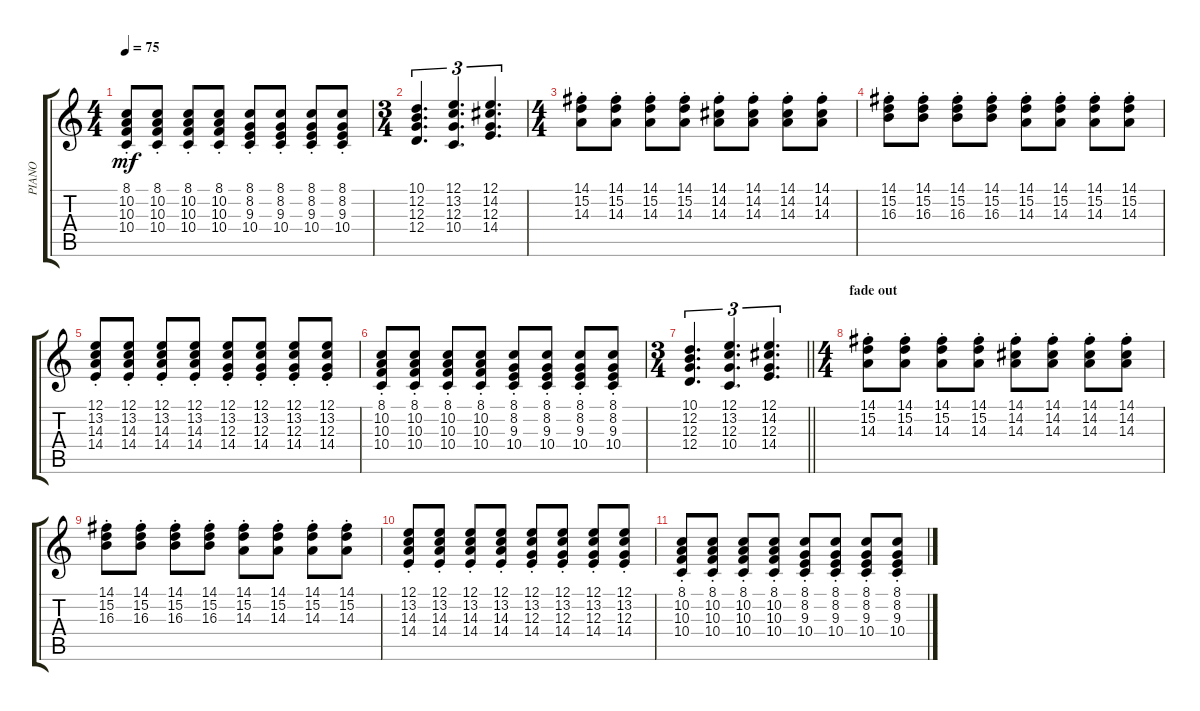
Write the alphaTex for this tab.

\track ("PIANO" "PIANO") {instrument brightacousticpiano}
\staff {score tabs}
\tuning (E4 B3 G3 D3 A2 E2) {hide}
\ts (4 4)
\tempo 75
\clef g2
\ks c
(8.1{st} 10.2{st} 10.3{st} 10.4{st}).8{dy mf} (8.1{st} 10.2{st} 10.3{st} 10.4{st}).8 (8.1{st} 10.2{st} 10.3{st} 10.4{st}).8 (8.1{st} 10.2{st} 10.3{st} 10.4{st}).8 (8.1{st} 8.2{st} 9.3{st} 10.4{st}).8 (8.1{st} 8.2{st} 9.3{st} 10.4{st}).8 (8.1{st} 8.2{st} 9.3{st} 10.4{st}).8 (8.1{st} 8.2{st} 9.3{st} 10.4{st}).8 |
\ts (3 4)
(10.1 12.2 12.3 12.4).4{d tu (3 2)} (12.1 13.2 12.3 10.4).4{d tu (3 2)} (12.1 14.2 12.3 14.4).4{d tu (3 2)} |
\ts (4 4)
(14.1{st} 15.2{st} 14.3{st}).8 (14.1{st} 15.2{st} 14.3{st}).8 (14.1{st} 15.2{st} 14.3{st}).8 (14.1{st} 15.2{st} 14.3{st}).8 (14.1{st} 14.2{st} 14.3{st}).8 (14.1{st} 14.2{st} 14.3{st}).8 (14.1{st} 14.2{st} 14.3{st}).8 (14.1{st} 14.2{st} 14.3{st}).8 |
(14.1{st} 15.2{st} 16.3{st}).8 (14.1{st} 15.2{st} 16.3{st}).8 (14.1{st} 15.2{st} 16.3{st}).8 (14.1{st} 15.2{st} 16.3{st}).8 (14.1{st} 15.2{st} 14.3{st}).8 (14.1{st} 15.2{st} 14.3{st}).8 (14.1{st} 15.2{st} 14.3{st}).8 (14.1{st} 15.2{st} 14.3{st}).8 |
(12.1{st} 13.2{st} 14.3{st} 14.4{st}).8 (12.1{st} 13.2{st} 14.3{st} 14.4{st}).8 (12.1{st} 13.2{st} 14.3{st} 14.4{st}).8 (12.1{st} 13.2{st} 14.3{st} 14.4{st}).8 (12.1{st} 13.2{st} 12.3{st} 14.4{st}).8 (12.1{st} 13.2{st} 12.3{st} 14.4{st}).8 (12.1{st} 13.2{st} 12.3{st} 14.4{st}).8 (12.1{st} 13.2{st} 12.3{st} 14.4{st}).8 |
(8.1{st} 10.2{st} 10.3{st} 10.4{st}).8 (8.1{st} 10.2{st} 10.3{st} 10.4{st}).8 (8.1{st} 10.2{st} 10.3{st} 10.4{st}).8 (8.1{st} 10.2{st} 10.3{st} 10.4{st}).8 (8.1{st} 8.2{st} 9.3{st} 10.4{st}).8 (8.1{st} 8.2{st} 9.3{st} 10.4{st}).8 (8.1{st} 8.2{st} 9.3{st} 10.4{st}).8 (8.1{st} 8.2{st} 9.3{st} 10.4{st}).8 |
\ts (3 4)
\barLineRight lightlight
(10.1 12.2 12.3 12.4).4{d tu (3 2)} (12.1 13.2 12.3 10.4).4{d tu (3 2)} (12.1 14.2 12.3 14.4).4{d tu (3 2)} |
\ts (4 4)
\section ("" "fade out")
(14.1{st} 15.2{st} 14.3{st}).8 (14.1{st} 15.2{st} 14.3{st}).8 (14.1{st} 15.2{st} 14.3{st}).8 (14.1{st} 15.2{st} 14.3{st}).8 (14.1{st} 14.2{st} 14.3{st}).8 (14.1{st} 14.2{st} 14.3{st}).8 (14.1{st} 14.2{st} 14.3{st}).8 (14.1{st} 14.2{st} 14.3{st}).8 |
(14.1{st} 15.2{st} 16.3{st}).8 (14.1{st} 15.2{st} 16.3{st}).8 (14.1{st} 15.2{st} 16.3{st}).8 (14.1{st} 15.2{st} 16.3{st}).8 (14.1{st} 15.2{st} 14.3{st}).8 (14.1{st} 15.2{st} 14.3{st}).8 (14.1{st} 15.2{st} 14.3{st}).8 (14.1{st} 15.2{st} 14.3{st}).8 |
(12.1{st} 13.2{st} 14.3{st} 14.4{st}).8 (12.1{st} 13.2{st} 14.3{st} 14.4{st}).8 (12.1{st} 13.2{st} 14.3{st} 14.4{st}).8 (12.1{st} 13.2{st} 14.3{st} 14.4{st}).8 (12.1{st} 13.2{st} 12.3{st} 14.4{st}).8 (12.1{st} 13.2{st} 12.3{st} 14.4{st}).8 (12.1{st} 13.2{st} 12.3{st} 14.4{st}).8 (12.1{st} 13.2{st} 12.3{st} 14.4{st}).8 |
(8.1{st} 10.2{st} 10.3{st} 10.4{st}).8 (8.1{st} 10.2{st} 10.3{st} 10.4{st}).8 (8.1{st} 10.2{st} 10.3{st} 10.4{st}).8 (8.1{st} 10.2{st} 10.3{st} 10.4{st}).8 (8.1{st} 8.2{st} 9.3{st} 10.4{st}).8 (8.1{st} 8.2{st} 9.3{st} 10.4{st}).8 (8.1{st} 8.2{st} 9.3{st} 10.4{st}).8 (8.1{st} 8.2{st} 9.3{st} 10.4{st}).8
